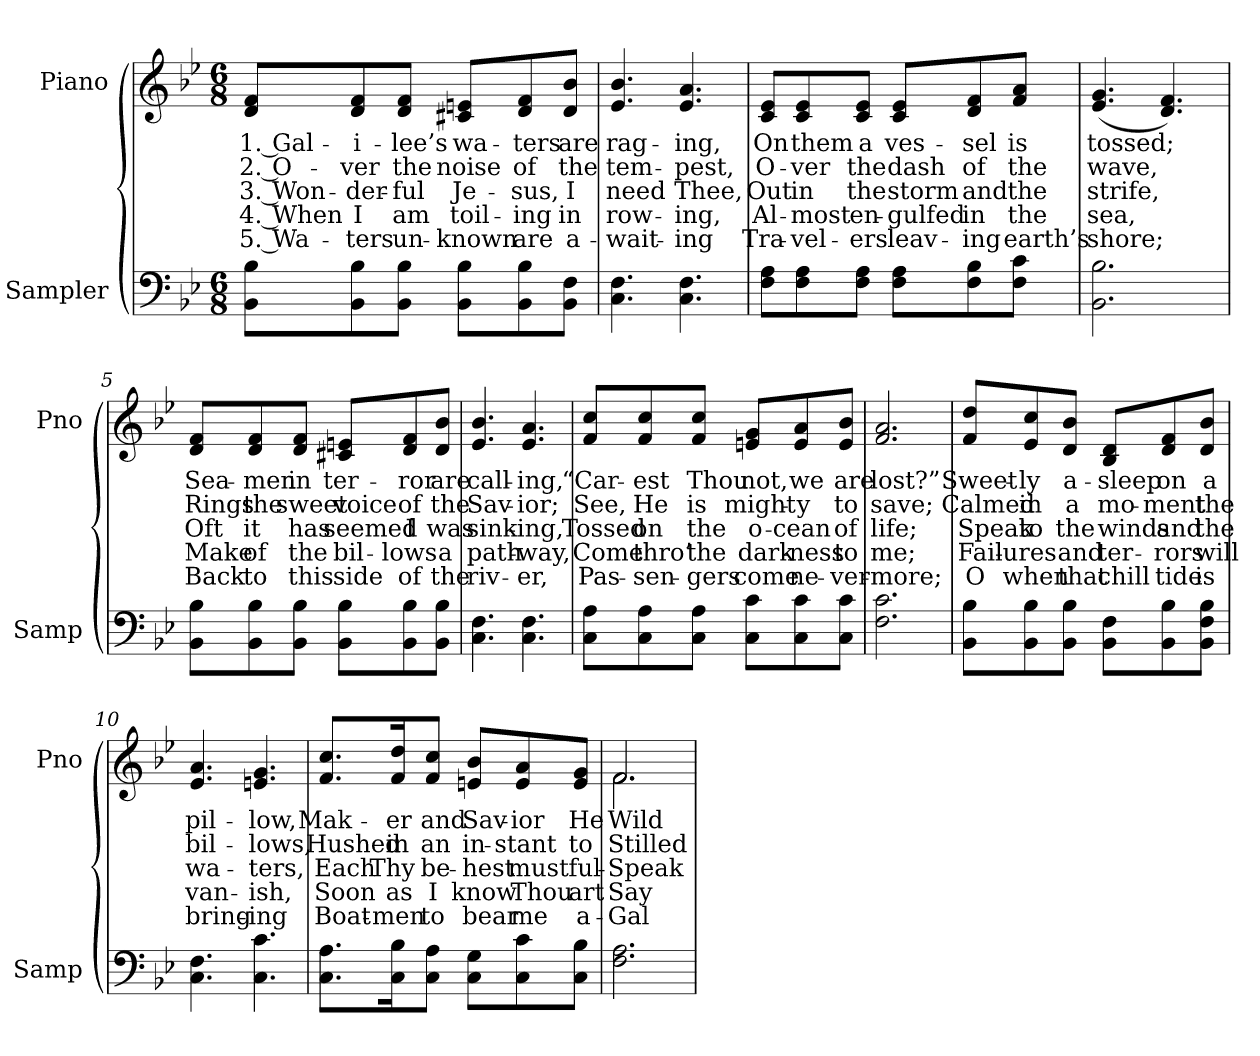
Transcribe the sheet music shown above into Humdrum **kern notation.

**kern	**kern	**text	**text	**text	**text	**text
*part2	*part1	*part1	*part1	*part1	*part1	*part1
*staff2	*staff1	*staff1	*staff1	*staff1	*staff1	*staff1
*I"Sampler	*I"Piano	*	*	*	*	*
*I'Samp	*I'Pno	*	*	*	*	*
*clefF4	*clefG2	*	*	*	*	*
*k[b-e-]	*k[b-e-]	*	*	*	*	*
*B-:	*B-:	*	*	*	*	*
*M6/8	*M6/8	*	*	*	*	*
=1	=1	=1	=1	=1	=1	=1
8BB-\ 8B-\L	8d/ 8f/L	1. Gal-	2. O-	3. Won-	4. When	5. Wa-
8BB-\ 8B-\	8d/ 8f/	-i-	-ver	-der-	I	-ters
8BB-\ 8B-\J	8d/ 8f/J	-lee’s	the	-ful	am	un-
8BB-\ 8B-\L	8c#X/ 8en/L	wa-	noise	Je-	toil-	-known
8BB-\ 8B-\	8d/ 8f/	-ters	of	-sus,	-ing	are
8BB-\ 8F\J	8d/ 8b-/J	are	the	I	in	a-
=2	=2	=2	=2	=2	=2	=2
4.C 4.F	4.e- 4.b-	rag-	tem-	need	row-	-wait-
4.C 4.F	4.e- 4.a	-ing,	-pest,	Thee,	-ing,	-ing
=3	=3	=3	=3	=3	=3	=3
8F\ 8A\L	8c/ 8e-/L	On	O-	Out	Al-	Tra-
8F\ 8A\	8c/ 8e-/	them	-ver	in	-most	-vel-
8F\ 8A\J	8c/ 8e-/J	a	the	the	en-	-ers
8F\ 8A\L	8c/ 8e-/L	ves-	dash	storm	-gulfed	leav-
8F\ 8B-\	8d/ 8f/	-sel	of	and	in	-ing
8F\ 8c\J	8f/ 8a/J	is	the	the	the	earth’s
=4	=4	=4	=4	=4	=4	=4
2.BB- 2.B-	(4.e- 4.g	tossed;	wave,	strife,	sea,	shore;
.	4.d 4.f)	.	.	.	.	.
=5	=5	=5	=5	=5	=5	=5
8BB-\ 8B-\L	8d/ 8f/L	Sea-	Rings	Oft	Make	Back
8BB-\ 8B-\	8d/ 8f/	-men	the	it	of	to
8BB-\ 8B-\J	8d/ 8f/J	in	sweet	has	the	this
8BB-\ 8B-\L	8c#X/ 8en/L	ter-	voice	seemed	bil-	side
8BB-\ 8B-\	8d/ 8f/	-ror	of	I	-lows	of
8BB-\ 8B-\J	8d/ 8b-/J	are	the	was	a	the
=6	=6	=6	=6	=6	=6	=6
4.C 4.F	4.e- 4.b-	call-	Sav-	sink-	path-	riv-
4.C 4.F	4.e- 4.a	-ing,	-ior;	-ing,	-way,	-er,
=7	=7	=7	=7	=7	=7	=7
8C\ 8A\L	8f/ 8cc/L	“Car-	See,	Tossed	Come	Pas-
8C\ 8A\	8f/ 8cc/	-est	He	on	thro’	-sen-
8C\ 8A\J	8f/ 8cc/J	Thou	is	the	the	-gers
8C\ 8c\L	8en/ 8g/L	not,	might-	o-	dark-	come
8C\ 8c\	8e/ 8a/	we	-y	-cean	-ness	ne-
8C\ 8c\J	8e/ 8b-/J	are	to	of	to	-ver-
=8	=8	=8	=8	=8	=8	=8
2.F 2.c	2.f 2.a	lost?”	save;	life;	me;	-more;
=9	=9	=9	=9	=9	=9	=9
8BB-\ 8B-\L	8f/ 8dd/L	Sweet-	Calmed	Speak	Fail-	O
8BB-\ 8B-\	8e-/ 8cc/	-ly	in	to	-ures	when
8BB-\ 8B-\J	8d/ 8b-/J	a-	a	the	and	that
8BB-\ 8F\L	8B-/ 8d/L	-sleep	mo-	winds	ter-	chill
8BB-\ 8B-\	8d/ 8f/	on	-ment	and	-rors	tide
8BB-\ 8F\ 8B-\J	8d/ 8b-/J	a	the	the	will	is
=10	=10	=10	=10	=10	=10	=10
4.C 4.F	4.e- 4.a	pil-	bil-	wa-	van-	bring-
4.C 4.c	4.en 4.g	-low,	-lows,	-ters,	-ish,	-ing
=11	=11	=11	=11	=11	=11	=11
8.C\ 8.A\L	8.f/ 8.cc/L	Mak-	Hushed	Each	Soon	Boat-
16C\ 16B-\K	16f/ 16dd/K	-er	in	Thy	as	-men
8C\ 8A\J	8f/ 8cc/J	and	an	be-	I	to
8C\ 8G\L	8en/ 8b-/L	Sav-	in-	-hest	know	bear
8C\ 8c\	8e/ 8a/	-ior	-stant	must	Thou	me
8C\ 8B-\J	8e/ 8g/J	He	to	ful-	art	a-
=12	=12	=12	=12	=12	=12	=12
*	*^	*	*	*	*	*
2.F 2.A	2.f/	2.f	Wild	Stilled	Speak	Say	Gal-
*	*v	*v	*	*	*	*	*
=	=	=	=	=	=	=
*-	*-	*-	*-	*-	*-	*-
